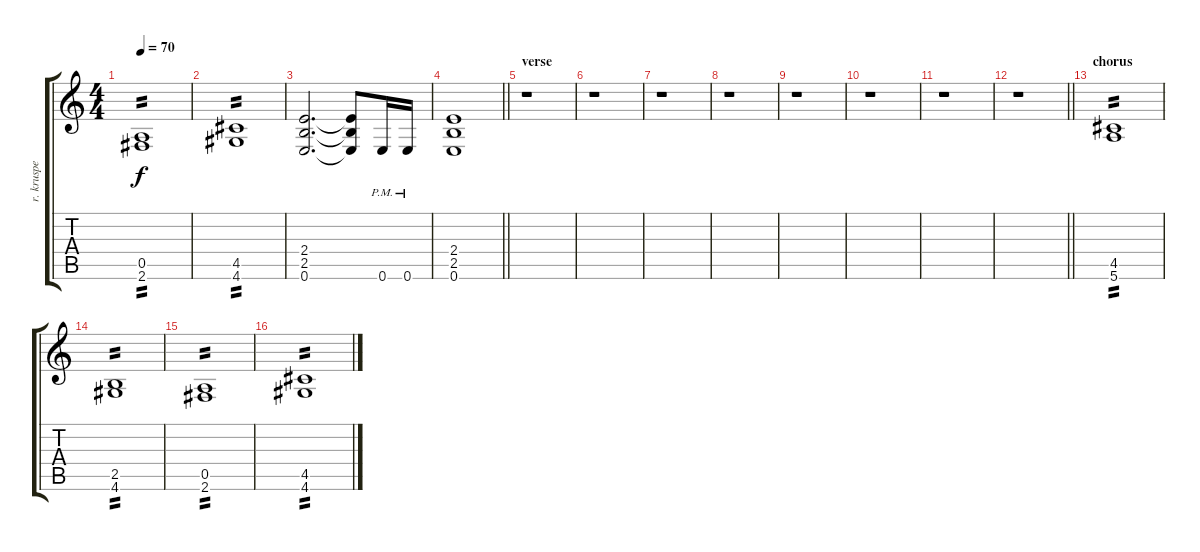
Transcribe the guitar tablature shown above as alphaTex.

\track ("r. kruspe - guitar" "r. kruspe ") {instrument distortionguitar}
\staff {score tabs}
\tuning (E4 B3 G3 D3 A2 E2) {hide}
\ts (4 4)
\tempo 70
\clef g2
\ks c
(0.5 2.6).1{tp 2 dy f} |
(4.5 4.6).1{tp 2} |
(2.4 2.5 0.6).2{d} (2.4{t} 2.5{t} 0.6{t}).8 0.6{pm}.16 0.6{pm}.16 |
\barLineRight lightlight
(2.4 2.5 0.6).1 |
\section ("" "verse")
r.1 |
r.1 |
r.1 |
r.1 |
r.1 |
r.1 |
r.1 |
\barLineRight lightlight
r.1 |
\section ("" "chorus")
(4.5 5.6).1{tp 2} |
(2.5 4.6).1{tp 2} |
(0.5 2.6).1{tp 2} |
(4.5 4.6).1{tp 2}
